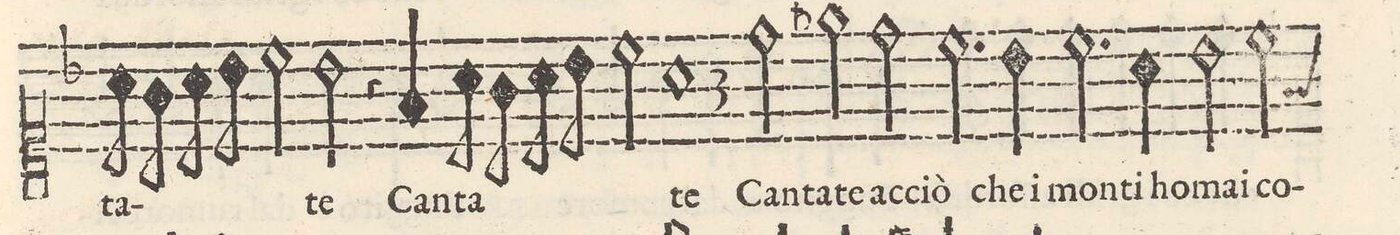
**kern	**text
*I"CANTO	*
*clefC1	*
*k[b-]	*
*met(C)	*
*M2/1	*
8a\	-ta-
8g\	.
8a\	.
8b-y\	.
2cc\	.
=13-	=13-
2b-\	-te
4r	.
4f/	Can-
8a\	-ta-
8g\	.
8a\	.
8b-\	.
2cc\	.
=14-	=14-
1a	-te
=15-	=15-
*M3/2	*
*met(3)	*
2dd\	Can-
2ee-X\	-ta-
2dd\	-te ac-
=16-	=16-
2.cc\	-ciò
4b-\	che i
2.cc\	mon-
=17-	=17-
4a\	-ti ho-
2b-\	-mai-
2cc\	-co
=18-	=18-
*-	*-
